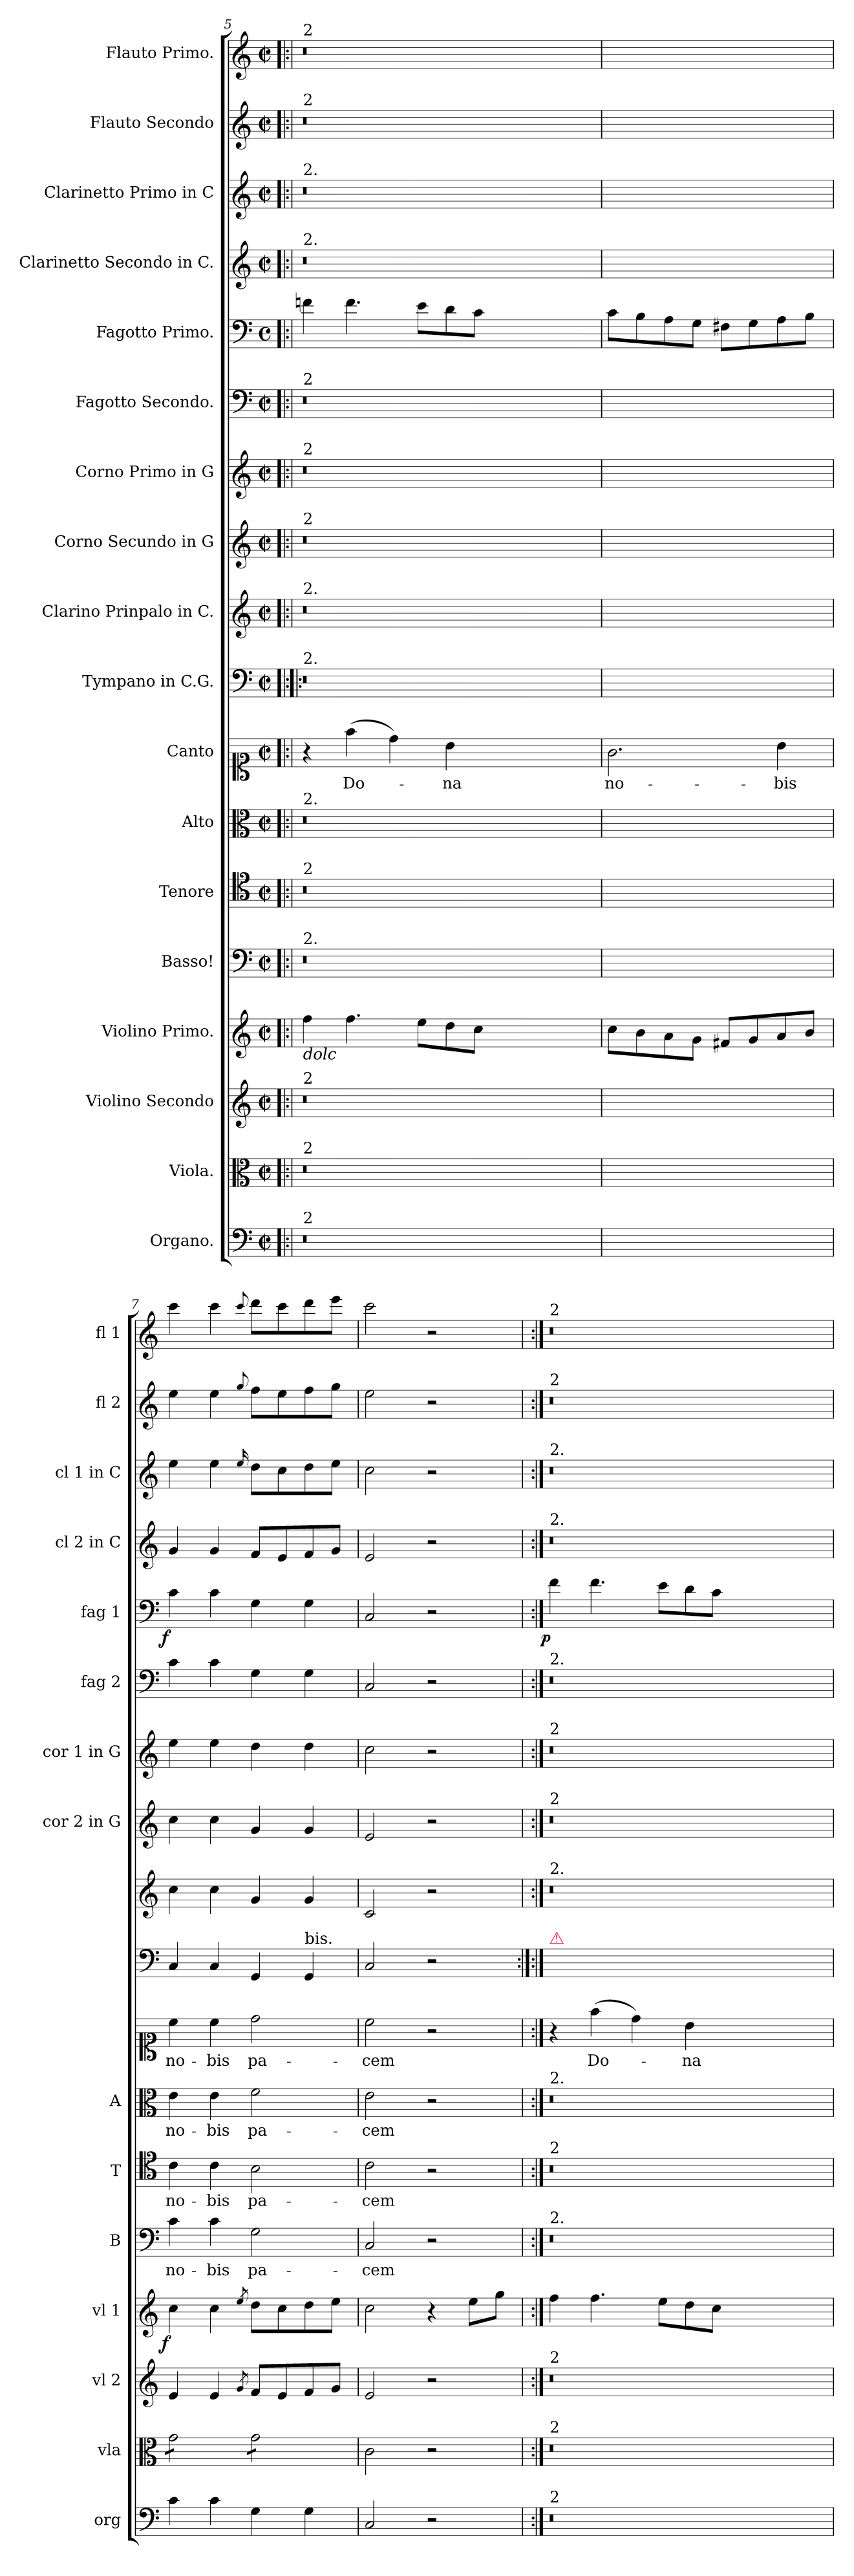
**kern	**kern	**kern	**kern	**dynam	**kern	**text	**kern	**text	**kern	**text	**kern	**text	**kern	**kern	**kern	**kern	**kern	**kern	**dynam	**kern	**kern	**kern	**kern
*part18	*part17	*part16	*part15	*part15	*part14	*part14	*part13	*part13	*part12	*part12	*part11	*part11	*part10	*part9	*part8	*part7	*part6	*part5	*part5	*part4	*part3	*part2	*part1
*staff18	*staff17	*staff16	*staff15	*staff15	*staff14	*staff14	*staff13	*staff13	*staff12	*staff12	*staff11	*staff11	*staff10	*staff9	*staff8	*staff7	*staff6	*staff5	*staff5	*staff4	*staff3	*staff2	*staff1
*I"Organo.	*I"Viola.	*I"Violino Secondo	*I"Violino Primo.	*	*I"Basso!	*	*I"Tenore	*	*I"Alto	*	*I"Canto	*	*I"Tympano in C.G.	*I"Clarino Prinpalo in C.	*I"Corno Secundo in G	*I"Corno Primo in G	*I"Fagotto Secondo.	*I"Fagotto Primo.	*	*I"Clarinetto Secondo in C.	*I"Clarinetto Primo in C	*I"Flauto Secondo	*I"Flauto Primo.
*I'org	*I'vla	*I'vl 2	*I'vl 1	*	*I'B	*	*I'T	*	*I'A	*	*	*	*	*	*I'cor 2 in G	*I'cor 1 in G	*I'fag 2	*I'fag 1	*	*I'cl 2 in C	*I'cl 1 in C	*I'fl 2	*I'fl 1
*clefF4	*clefC3	*clefG2	*clefG2	*	*clefF4	*	*clefC4	*	*clefC3	*	*clefC1	*	*clefF4	*clefG2	*clefG2	*clefG2	*clefF4	*clefF4	*	*clefG2	*clefG2	*clefG2	*clefG2
*k[]	*k[]	*k[]	*k[]	*	*k[]	*	*k[]	*	*k[]	*	*k[]	*	*k[]	*k[]	*k[]	*k[]	*k[]	*k[]	*	*k[]	*k[]	*k[]	*k[]
*C:	*C:	*C:	*C:	*	*C:	*	*C:	*	*C:	*	*C:	*	*C:	*C:	*C:	*C:	*C:	*C:	*	*C:	*C:	*C:	*C:
*M2/2	*M2/2	*M2/2	*M2/2	*	*M2/2	*	*M2/2	*	*M2/2	*	*M2/2	*	*M2/2	*M2/2	*M2/2	*M2/2	*M2/2	*M2/2	*	*M2/2	*M2/2	*M2/2	*M2/2
*met(c|)	*met(c|)	*met(c|)	*met(c|)	*	*met(c|)	*	*met(c|)	*	*met(c|)	*	*met(c|)	*	*met(c|)	*met(c|)	*met(c|)	*met(c|)	*met(c|)	*met(c)	*	*met(c|)	*met(c|)	*met(c|)	*met(c|)
=5	=5	=5	=5	=5	=5	=5	=5	=5	=5	=5	=5	=5	=5!|:	=5	=5	=5	=5	=5	=5	=5	=5	=5	=5
!	!	!	!	!	!	!	!	!	!	!	!	!	!	!	!	!	!	!	!	!	!	!	!LO:TX:a:t=2
!	!	!	!	!	!	!	!	!	!	!	!	!	!	!	!	!	!	!	!	!	!	!LO:TX:a:t=2	!
!	!	!	!	!	!	!	!	!	!	!	!	!	!	!	!	!	!	!	!	!	!LO:TX:a:t=2.	!	!
!	!	!	!	!	!	!	!	!	!	!	!	!	!	!	!	!	!	!	!	!LO:TX:a:t=2.	!	!	!
!	!	!	!	!	!	!	!	!	!	!	!	!	!	!	!	!	!LO:TX:a:t=2	!	!	!	!	!	!
!	!	!	!	!	!	!	!	!	!	!	!	!	!	!	!	!LO:TX:a:t=2	!	!	!	!	!	!	!
!	!	!	!	!	!	!	!	!	!	!	!	!	!	!	!LO:TX:a:t=2	!	!	!	!	!	!	!	!
!	!	!	!	!	!	!	!	!	!	!	!	!	!	!LO:TX:a:t=2.	!	!	!	!	!	!	!	!	!
!	!	!	!	!	!	!	!	!	!	!	!	!	!LO:TX:a:t=2.	!	!	!	!	!	!	!	!	!	!
!	!	!	!	!	!	!	!	!	!LO:TX:a:t=2.	!	!	!	!	!	!	!	!	!	!	!	!	!	!
!	!	!	!	!	!	!	!LO:TX:a:t=2	!	!	!	!	!	!	!	!	!	!	!	!	!	!	!	!
!	!	!	!	!	!LO:TX:a:t=2.	!	!	!	!	!	!	!	!	!	!	!	!	!	!	!	!	!	!
!	!	!	!LO:TX:b:i:t=dolc	!	!	!	!	!	!	!	!	!	!	!	!	!	!	!	!	!	!	!	!
!	!	!LO:TX:a:t=2	!	!	!	!	!	!	!	!	!	!	!	!	!	!	!	!	!	!	!	!	!
!	!LO:TX:a:t=2	!	!	!	!	!	!	!	!	!	!	!	!	!	!	!	!	!	!	!	!	!	!
!LO:TX:a:t=2	!	!	!	!	!	!	!	!	!	!	!	!	!	!	!	!	!	!	!	!	!	!	!
0r	0r	0r	4ff\	.	0r	.	0r	.	0r	.	4r	.	0r	0r	0r	0r	0r	4fn\	.	0r	0r	0r	0r
.	.	.	4.ff\	.	.	.	.	.	.	.	(4ff\	Do-	.	.	.	.	.	4.f\	.	.	.	.	.
.	.	.	.	.	.	.	.	.	.	.	4dd\)	.	.	.	.	.	.	.	.	.	.	.	.
.	.	.	8ee\L	.	.	.	.	.	.	.	.	.	.	.	.	.	.	8e\L	.	.	.	.	.
.	.	.	8dd\	.	.	.	.	.	.	.	4b\	-na	.	.	.	.	.	8d\	.	.	.	.	.
.	.	.	8cc\J	.	.	.	.	.	.	.	.	.	.	.	.	.	.	8c\J	.	.	.	.	.
.	.	.	1ryy	.	.	.	.	.	.	.	1ryy	.	.	.	.	.	.	1ryy	.	.	.	.	.
=6	=6	=6	=6	=6	=6	=6	=6	=6	=6	=6	=6	=6	=6	=6	=6	=6	=6	=6	=6	=6	=6	=6	=6
1ryy	1ryy	1ryy	8cc\L	.	1ryy	.	1ryy	.	1ryy	.	2.g\	no-	1ryy	1ryy	1ryy	1ryy	1ryy	8c\L	.	1ryy	1ryy	1ryy	1ryy
.	.	.	8b\	.	.	.	.	.	.	.	.	.	.	.	.	.	.	8B\	.	.	.	.	.
.	.	.	8a\	.	.	.	.	.	.	.	.	.	.	.	.	.	.	8A\	.	.	.	.	.
.	.	.	8g\J	.	.	.	.	.	.	.	.	.	.	.	.	.	.	8G\J	.	.	.	.	.
.	.	.	8f#X/L	.	.	.	.	.	.	.	.	.	.	.	.	.	.	8F#X\L	.	.	.	.	.
.	.	.	8g/	.	.	.	.	.	.	.	.	.	.	.	.	.	.	8G\	.	.	.	.	.
.	.	.	8a/	.	.	.	.	.	.	.	4b\	-bis	.	.	.	.	.	8A\	.	.	.	.	.
.	.	.	8b/J	.	.	.	.	.	.	.	.	.	.	.	.	.	.	8B\J	.	.	.	.	.
=7	=7	=7	=7	=7	=7	=7	=7	=7	=7	=7	=7	=7	=7	=7	=7	=7	=7	=7	=7	=7	=7	=7	=7
!	!	!	!	!LO:DY:b:rj	!	!	!	!	!	!	!	!	!	!	!	!	!	!	!LO:DY:rj	!	!	!	!
*	*tremolo	*	*	*	*	*	*	*	*	*	*	*	*	*	*	*	*	*	*	*	*	*	*
4c\	8g\L	4e/	4cc\	f	4c\	no-	4c\	no-	4e\	no-	4cc\	no-	4C/	4cc\	4cc\	4ee\	4c\	4c\	f	4g/	4ee\	4ee\	4ccc\
.	8g\	.	.	.	.	.	.	.	.	.	.	.	.	.	.	.	.	.	.	.	.	.	.
4c\	8g\	4e/	4cc\	.	4c\	-bis	4c\	-bis	4e\	-bis	4cc\	-bis	4C/	4cc\	4cc\	4ee\	4c\	4c\	.	4g/	4ee\	4ee\	4ccc\
.	8g\J	.	.	.	.	.	.	.	.	.	.	.	.	.	.	.	.	.	.	.	.	.	.
.	.	8qg/	8qee/	.	.	.	.	.	.	.	.	.	.	.	.	.	.	.	.	.	16qqee/	8qqgg/	8qqccc/
4G\	8g\L	8f/L	8dd\L	.	2G\	pa-	2B\	pa-	2f\	pa-	2dd\	pa-	4GG/	4g/	4g/	4dd\	4G\	4G\	.	8f/L	8dd\L	8ff\L	8ddd\L
.	8g\	8e/	8cc\	.	.	.	.	.	.	.	.	.	.	.	.	.	.	.	.	8e/	8cc\	8ee\	8ccc\
!	!	!	!	!	!	!	!	!	!	!	!	!	!LO:TX:a:t=bis.	!	!	!	!	!	!	!	!	!	!
4G\	8g\	8f/	8dd\	.	.	.	.	.	.	.	.	.	4GG/	4g/	4g/	4dd\	4G\	4G\	.	8f/	8dd\	8ff\	8ddd\
.	8g\J	8g/J	8ee\J	.	.	.	.	.	.	.	.	.	.	.	.	.	.	.	.	8g/J	8ee\J	8gg\J	8eee\J
*	*Xtremolo	*	*	*	*	*	*	*	*	*	*	*	*	*	*	*	*	*	*	*	*	*	*
=8	=8	=8	=8	=8	=8	=8	=8	=8	=8	=8	=8	=8	=8	=8	=8	=8	=8	=8	=8	=8	=8	=8	=8
2C/	2c\	2e/	2cc\	.	2C/	-cem	2c\	-cem	2e\	-cem	2cc\	-cem	2C/	2c/	2e/	2cc\	2C/	2C/	.	2e/	2cc\	2ee\	2ccc\
2r	2r	2r	4r	.	2r	.	2r	.	2r	.	2r	.	2r	2r	2r	2r	2r	2r	.	2r	2r	2r	2r
.	.	.	8ee\L	.	.	.	.	.	.	.	.	.	.	.	.	.	.	.	.	.	.	.	.
.	.	.	8gg\J	.	.	.	.	.	.	.	.	.	.	.	.	.	.	.	.	.	.	.	.
=9	=9	=9	=9	=9	=9	=9	=9	=9	=9	=9	=9	=9	=9:|!	=9	=9	=9	=9	=9	=9	=9	=9	=9	=9
!	!	!	!	!	!	!	!	!	!	!	!	!	!	!	!	!	!	!	!	!	!	!	!LO:TX:a:t=2
!	!	!	!	!	!	!	!	!	!	!	!	!	!	!	!	!	!	!	!	!	!	!LO:TX:a:t=2	!
!	!	!	!	!	!	!	!	!	!	!	!	!	!	!	!	!	!	!	!	!	!LO:TX:a:t=2.	!	!
!	!	!	!	!	!	!	!	!	!	!	!	!	!	!	!	!	!	!	!	!LO:TX:a:t=2.	!	!	!
!	!	!	!	!	!	!	!	!	!	!	!	!	!	!	!	!	!LO:TX:a:t=2.	!	!	!	!	!	!
!	!	!	!	!	!	!	!	!	!	!	!	!	!	!	!	!LO:TX:a:t=2	!	!	!	!	!	!	!
!	!	!	!	!	!	!	!	!	!	!	!	!	!	!	!LO:TX:a:t=2	!	!	!	!	!	!	!	!
!	!	!	!	!	!	!	!	!	!	!	!	!	!	!LO:TX:a:t=2.	!	!	!	!	!	!	!	!	!
!	!	!	!	!	!	!	!	!	!	!	!	!	!LO:TX:a:color=crimson:t=⚠	!	!	!	!	!	!	!	!	!	!
!	!	!	!	!	!	!	!	!	!LO:TX:a:t=2.	!	!	!	!	!	!	!	!	!	!	!	!	!	!
!	!	!	!	!	!	!	!LO:TX:a:t=2	!	!	!	!	!	!	!	!	!	!	!	!	!	!	!	!
!	!	!	!	!	!LO:TX:a:t=2.	!	!	!	!	!	!	!	!	!	!	!	!	!	!	!	!	!	!
!	!	!LO:TX:a:t=2	!	!	!	!	!	!	!	!	!	!	!	!	!	!	!	!	!	!	!	!	!
!	!LO:TX:a:t=2	!	!	!	!	!	!	!	!	!	!	!	!	!	!	!	!	!	!	!	!	!	!
!LO:TX:a:t=2	!	!	!	!	!	!	!	!	!	!	!	!	!	!	!	!	!	!	!	!	!	!	!
!	!	!	!	!	!	!	!	!	!	!	!	!	!	!	!	!	!	!	!LO:DY:rj	!	!	!	!
0r	0r	0r	4ff\	.	0r	.	0r	.	0r	.	4r	.	0ryy	0r	0r	0r	0r	4f\	p	0r	0r	0r	0r
.	.	.	4.ff\	.	.	.	.	.	.	.	(4ff\	Do-	.	.	.	.	.	4.f\	.	.	.	.	.
.	.	.	.	.	.	.	.	.	.	.	4dd\)	.	.	.	.	.	.	.	.	.	.	.	.
.	.	.	8ee\L	.	.	.	.	.	.	.	.	.	.	.	.	.	.	8e\L	.	.	.	.	.
.	.	.	8dd\	.	.	.	.	.	.	.	4b\	-na	.	.	.	.	.	8d\	.	.	.	.	.
.	.	.	8cc\J	.	.	.	.	.	.	.	.	.	.	.	.	.	.	8c\J	.	.	.	.	.
.	.	.	1ryy	.	.	.	.	.	.	.	1ryy	.	.	.	.	.	.	1ryy	.	.	.	.	.
=	=	=	=	=	=	=	=	=	=	=	=	=	=	=	=	=	=	=	=	=	=	=	=
*-	*-	*-	*-	*-	*-	*-	*-	*-	*-	*-	*-	*-	*-	*-	*-	*-	*-	*-	*-	*-	*-	*-	*-
